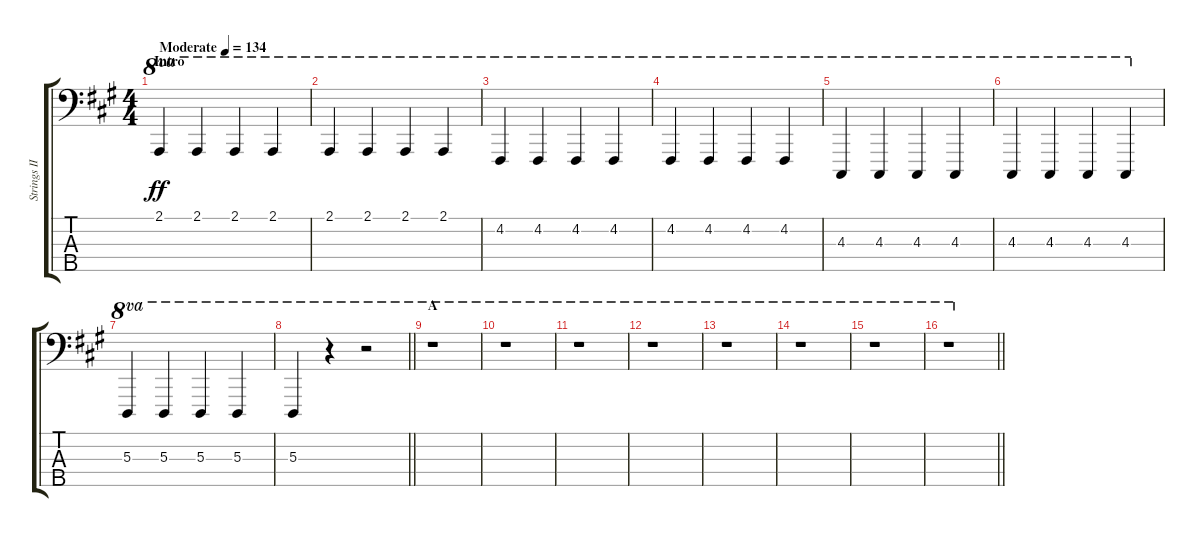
\track ("Strings III" "Strings II") {instrument stringensemble1}
\staff {score tabs}
\tuning (G2 D2 A1 E1 B0) {hide}
\ts (4 4)
\section ("" "Intro")
\tempo (134 "Moderate")
\tempo 135
\tempo (134 "Moderate")
\clef f4
\ks a
2.1.4{ot 8va dy ff instrument stringensemble1} 2.1.4{ot 8va} 2.1.4{ot 8va} 2.1.4{ot 8va} |
2.1.4{ot 8va} 2.1.4{ot 8va} 2.1.4{ot 8va} 2.1.4{ot 8va} |
4.2.4{ot 8va} 4.2.4{ot 8va} 4.2.4{ot 8va} 4.2.4{ot 8va} |
4.2.4{ot 8va} 4.2.4{ot 8va} 4.2.4{ot 8va} 4.2.4{ot 8va} |
4.3.4{ot 8va} 4.3.4{ot 8va} 4.3.4{ot 8va} 4.3.4{ot 8va} |
4.3.4{ot 8va} 4.3.4{ot 8va} 4.3.4{ot 8va} 4.3.4{ot 8va} |
5.3.4{ot 8va} 5.3.4{ot 8va} 5.3.4{ot 8va} 5.3.4{ot 8va} |
\barLineRight lightlight
5.3.4{ot 8va} r.4{ot 8va} r.2{ot 8va} |
\section ("" "A")
r.1{ot 8va} |
r.1{ot 8va} |
r.1{ot 8va} |
r.1{ot 8va} |
r.1{ot 8va} |
r.1{ot 8va} |
r.1{ot 8va} |
\barLineRight lightlight
r.1{ot 8va}
